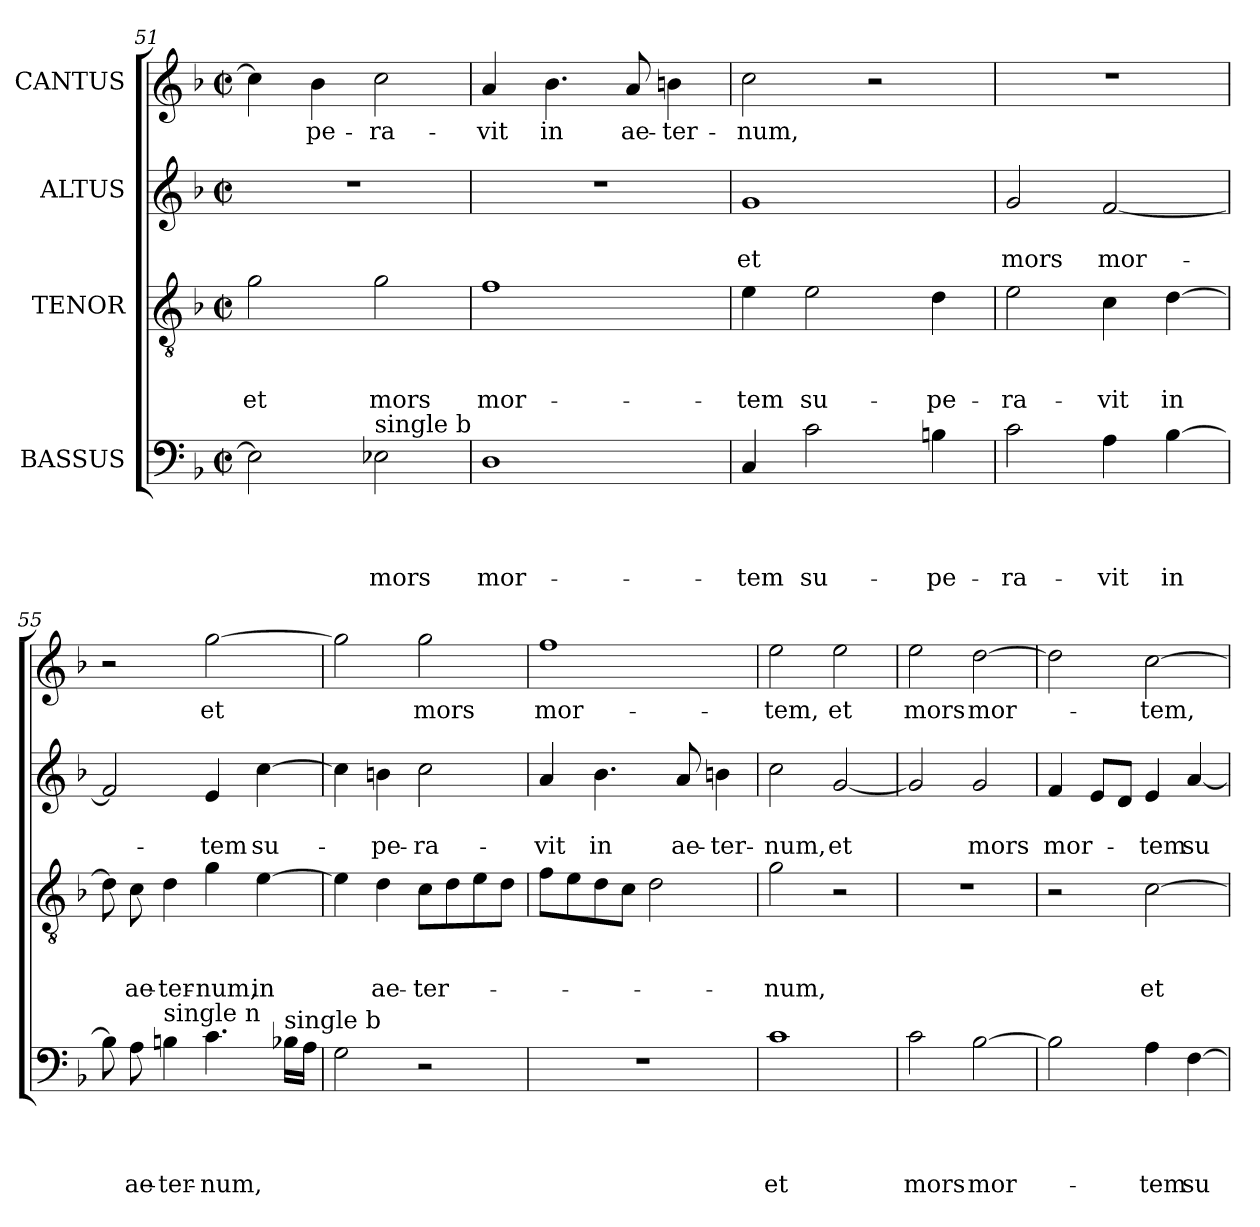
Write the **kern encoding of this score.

**kern	**text	**text	**text	**text	**kern	**text	**text	**text	**kern	**text	**text	**kern	**text
*part4	*part4	*part4	*part4	*part4	*part3	*part3	*part3	*part3	*part2	*part2	*part2	*part1	*part1
*staff4	*staff4	*staff4	*staff4	*staff4	*staff3	*staff3	*staff3	*staff3	*staff2	*staff2	*staff2	*staff1	*staff1
*I"BASSUS	*	*	*	*	*I"TENOR	*	*	*	*I"ALTUS	*	*	*I"CANTUS	*
!!LO:PB:g=z
*clefF4	*	*	*	*	*clefGv2	*	*	*	*clefG2	*	*	*clefG2	*
*k[b-]	*	*	*	*	*k[b-]	*	*	*	*k[b-]	*	*	*k[b-]	*
*F:	*	*	*	*	*F:	*	*	*	*F:	*	*	*F:	*
*M2/2	*	*	*	*	*M2/2	*	*	*	*M2/2	*	*	*M2/2	*
*met(c|)	*	*	*	*	*met(c|)	*	*	*	*met(c|)	*	*	*met(c|)	*
=51	=51	=51	=51	=51	=51	=51	=51	=51	=51	=51	=51	=51	=51
!	!	!	!	!	!	!	!	!LO:LY:b	!	!	!	!	!
2E-\]	.	.	.	.	2g\	.	.	et	1r	.	.	4cc\]	.
!	!	!	!	!	!	!	!	!	!	!	!	!	!LO:LY:b
.	.	.	.	.	.	.	.	.	.	.	.	4b-\	-pe-
!LO:TX:a:t=single b	!	!	!	!	!	!	!	!	!	!	!	!	!
!	!	!	!	!LO:LY:b	!	!	!	!LO:LY:b	!	!	!	!	!LO:LY:b
2E-\	.	.	.	mors	2g\	.	.	mors	.	.	.	2cc\	-ra-
=52	=52	=52	=52	=52	=52	=52	=52	=52	=52	=52	=52	=52	=52
!	!	!	!	!LO:LY:b	!	!	!	!LO:LY:b	!	!	!	!	!LO:LY:b
1D	.	.	.	mor-	1f	.	.	mor-	1r	.	.	4a/	-vit
!	!	!	!	!	!	!	!	!	!	!	!	!	!LO:LY:b
.	.	.	.	.	.	.	.	.	.	.	.	4.b-\	in
!	!	!	!	!	!	!	!	!	!	!	!	!	!LO:LY:b
.	.	.	.	.	.	.	.	.	.	.	.	8a/	ae-
!	!	!	!	!	!	!	!	!	!	!	!	!	!LO:LY:b
.	.	.	.	.	.	.	.	.	.	.	.	4bn\	-ter-
=53	=53	=53	=53	=53	=53	=53	=53	=53	=53	=53	=53	=53	=53
!	!	!	!	!LO:LY:b	!	!	!	!LO:LY:b	!	!	!LO:LY:b	!	!LO:LY:b
4C/	.	.	.	-tem	4e\	.	.	-tem	1g	.	et	2cc\	-num,
!	!	!	!	!LO:LY:b	!	!	!	!LO:LY:b	!	!	!	!	!
2c\	.	.	.	su-	2e\	.	.	su-	.	.	.	.	.
.	.	.	.	.	.	.	.	.	.	.	.	2r	.
!	!	!	!	!LO:LY:b	!	!	!	!LO:LY:b	!	!	!	!	!
4Bn\	.	.	.	-pe-	4d\	.	.	-pe-	.	.	.	.	.
=54	=54	=54	=54	=54	=54	=54	=54	=54	=54	=54	=54	=54	=54
!	!	!	!	!LO:LY:b	!	!	!	!LO:LY:b	!	!	!LO:LY:b	!	!
2c\	.	.	.	-ra-	2e\	.	.	-ra-	2g/	.	mors	1r	.
!	!	!	!	!LO:LY:b	!	!	!	!LO:LY:b	!	!	!LO:LY:b	!	!
4A\	.	.	.	-vit	4c\	.	.	-vit	[<2f/	.	mor-	.	.
!	!	!	!	!LO:LY:b	!	!	!	!LO:LY:b	!	!	!	!	!
[>4B-\	.	.	.	in	[>4d\	.	.	in	.	.	.	.	.
=55	=55	=55	=55	=55	=55	=55	=55	=55	=55	=55	=55	=55	=55
8B-\]	.	.	.	.	8d\]	.	.	.	2f/]	.	.	2r	.
!	!	!	!	!LO:LY:b	!	!	!	!LO:LY:b	!	!	!	!	!
8A\	.	.	.	ae-	8c\	.	.	ae-	.	.	.	.	.
!LO:TX:a:t=single n	!	!	!	!	!	!	!	!	!	!	!	!	!
!	!	!	!	!LO:LY:b	!	!	!	!LO:LY:b	!	!	!	!	!
4B\	.	.	.	-ter-	4d\	.	.	-ter-	.	.	.	.	.
!	!	!	!	!LO:LY:b	!	!	!	!LO:LY:b	!	!	!LO:LY:b	!	!LO:LY:b
4.c\	.	.	.	-num,	4g\	.	.	-num,	4e/	.	-tem	[>2gg\	et
!	!	!	!	!	!	!	!	!LO:LY:b	!	!	!LO:LY:b	!	!
.	.	.	.	.	[>4e\	.	.	in	[>4cc\	.	su-	.	.
!LO:TX:a:t=single b	!	!	!	!	!	!	!	!	!	!	!	!	!
16B-\LL	.	.	.	.	.	.	.	.	.	.	.	.	.
16A\JJ	.	.	.	.	.	.	.	.	.	.	.	.	.
=56	=56	=56	=56	=56	=56	=56	=56	=56	=56	=56	=56	=56	=56
2G\	.	.	.	.	4e\]	.	.	.	4cc\]	.	.	2gg\]	.
!	!	!	!	!	!	!	!	!LO:LY:b	!	!	!LO:LY:b	!	!
.	.	.	.	.	4d\	.	.	ae-	4bn\	.	-pe-	.	.
!	!	!	!	!	!	!	!	!LO:LY:b	!	!	!LO:LY:b	!	!LO:LY:b
2r	.	.	.	.	8c\L	.	.	-ter-	2cc\	.	-ra-	2gg\	mors
.	.	.	.	.	8d\	.	.	.	.	.	.	.	.
.	.	.	.	.	8e\	.	.	.	.	.	.	.	.
.	.	.	.	.	8d\J	.	.	.	.	.	.	.	.
!!LO:LB:g=z
=57	=57	=57	=57	=57	=57	=57	=57	=57	=57	=57	=57	=57	=57
!	!	!	!	!	!	!	!	!	!	!	!LO:LY:b	!	!LO:LY:b
1r	.	.	.	.	8f\L	.	.	.	4a/	.	-vit	1ff	mor-
.	.	.	.	.	8e\	.	.	.	.	.	.	.	.
!	!	!	!	!	!	!	!	!	!	!	!LO:LY:b	!	!
.	.	.	.	.	8d\	.	.	.	4.b-\	.	in	.	.
.	.	.	.	.	8c\J	.	.	.	.	.	.	.	.
.	.	.	.	.	2d\	.	.	.	.	.	.	.	.
!	!	!	!	!	!	!	!	!	!	!	!LO:LY:b	!	!
.	.	.	.	.	.	.	.	.	8a/	.	ae-	.	.
!	!	!	!	!	!	!	!	!	!	!	!LO:LY:b	!	!
.	.	.	.	.	.	.	.	.	4bn\	.	-ter-	.	.
=58	=58	=58	=58	=58	=58	=58	=58	=58	=58	=58	=58	=58	=58
!	!	!	!	!LO:LY:b	!	!	!	!LO:LY:b	!	!	!LO:LY:b	!	!LO:LY:b
1c	.	.	.	et	2g\	.	.	-num,	2cc\	.	-num,	2ee\	-tem,
!	!	!	!	!	!	!	!	!	!	!	!LO:LY:b	!	!LO:LY:b
.	.	.	.	.	2r	.	.	.	[<2g/	.	et	2ee\	et
=59	=59	=59	=59	=59	=59	=59	=59	=59	=59	=59	=59	=59	=59
!	!	!	!	!LO:LY:b	!	!	!	!	!	!	!	!	!LO:LY:b
2c\	.	.	.	mors	1r	.	.	.	2g/]	.	.	2ee\	mors
!	!	!	!	!LO:LY:b	!	!	!	!	!	!	!LO:LY:b	!	!LO:LY:b
[>2B-\	.	.	.	mor-	.	.	.	.	2g/	.	mors	[>2dd\	mor-
=60	=60	=60	=60	=60	=60	=60	=60	=60	=60	=60	=60	=60	=60
!	!	!	!	!	!	!	!	!	!	!	!LO:LY:b	!	!
2B-\]	.	.	.	.	2r	.	.	.	4f/	.	mor-	2dd\]	.
.	.	.	.	.	.	.	.	.	8e/L	.	.	.	.
.	.	.	.	.	.	.	.	.	8d/J	.	.	.	.
!	!	!	!	!LO:LY:b	!	!	!	!LO:LY:b	!	!	!LO:LY:b	!	!LO:LY:b
4A\	.	.	.	-tem	[>2c\	.	.	et	4e/	.	-tem	[>2cc\	-tem,
!	!	!	!	!LO:LY:b	!	!	!	!	!	!	!LO:LY:b	!	!
[>4F\	.	.	.	su-	.	.	.	.	[<4a/	.	su-	.	.
=	=	=	=	=	=	=	=	=	=	=	=	=	=
*-	*-	*-	*-	*-	*-	*-	*-	*-	*-	*-	*-	*-	*-
